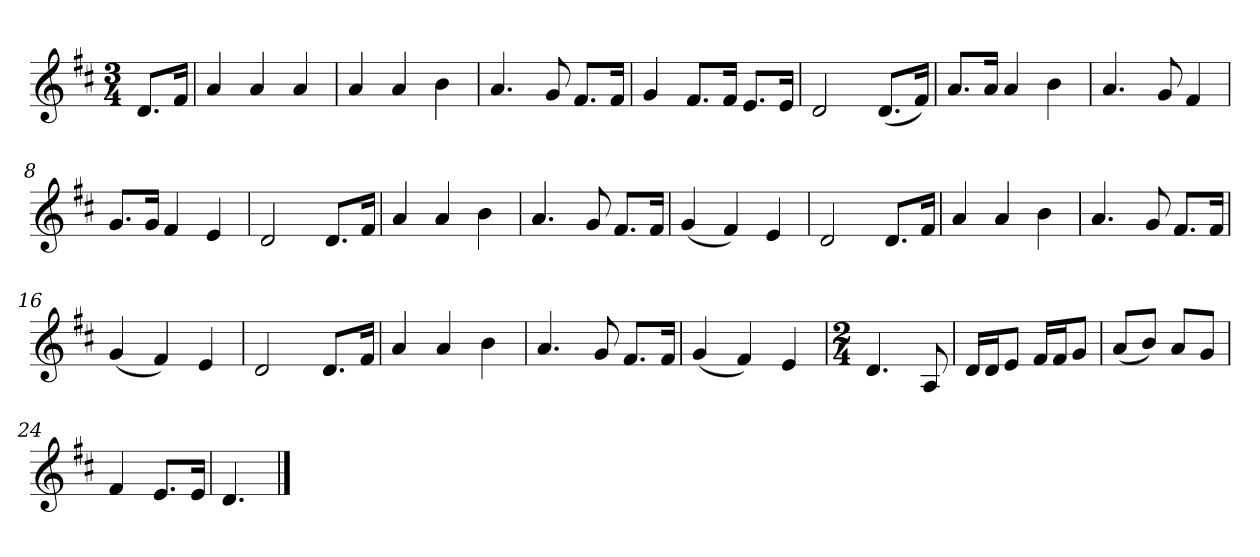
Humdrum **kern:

**kern
*part1
*staff1
*k[f#c#]
*M3/4
*MM120
=
8.dL
16f#Jk
=1
4a
4a
4a
=2
4a
4a
4b
=3
4.a
8g
8.f#L
16f#Jk
=4
4g
8.f#L
16f#Jk
8.eL
16eJk
=5
2d
(8.dL
16f#Jk)
=6
8.aL
16aJk
4a
4b
=7
4.a
8g
4f#
=8
8.gL
16gJk
4f#
4e
=9
2d
8.dL
16f#Jk
=10
4a
4a
4b
=11
4.a
8g
8.f#L
16f#Jk
=12
(4g
4f#)
4e
=13
2d
8.dL
16f#Jk
=14
4a
4a
4b
=15
4.a
8g
8.f#L
16f#Jk
=16
(4g
4f#)
4e
=17
2d
8.dL
16f#Jk
=18
4a
4a
4b
=19
4.a
8g
8.f#L
16f#Jk
=20
(4g
4f#)
4e
=21
*M2/4
4.d
8A
=22
16dLL
16dJ
8eJ
16f#LL
16f#J
8gJ
=23
(8aL
8bJ)
8aL
8gJ
=24
4f#
8.eL
16eJk
=25
4.d
==
*-
